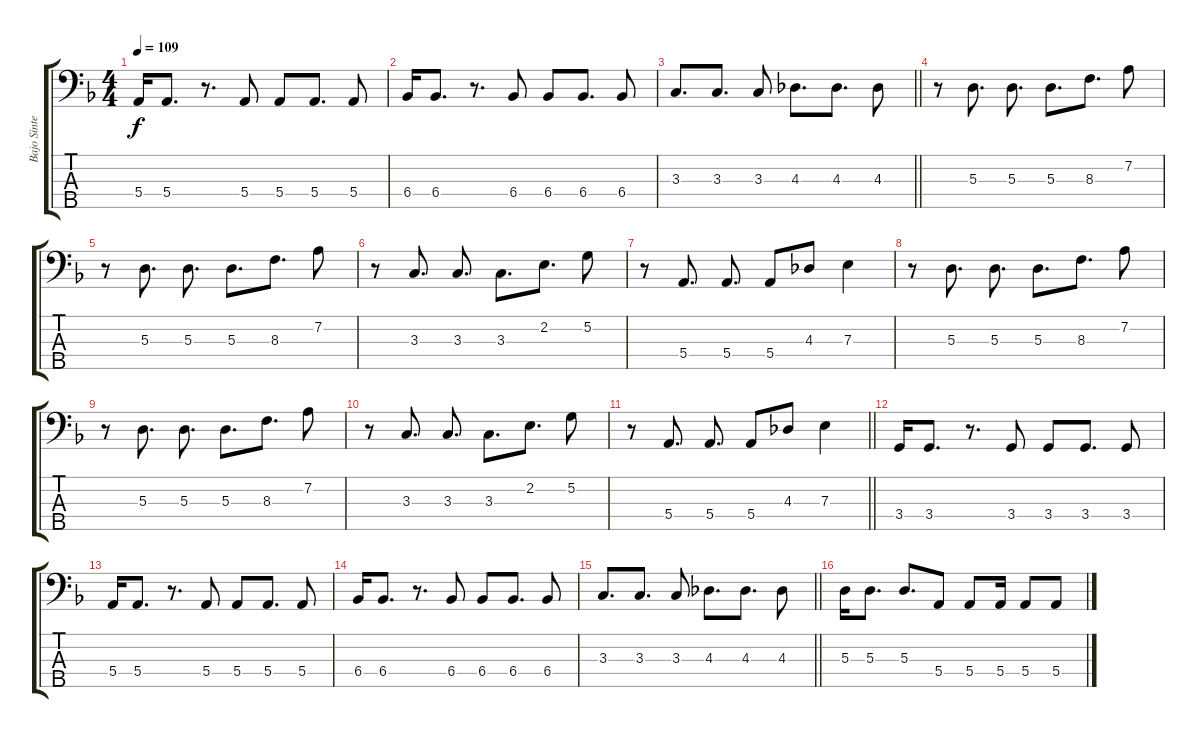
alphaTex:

\track ("Bajo Sintetizado" "Bajo Sinte") {instrument synthbass1}
\staff {score tabs}
\tuning (G2 D2 A1 E1 B0) {hide}
\ts (4 4)
\tempo 109
\clef f4
\ks dminor
5.4.16{dy f} 5.4.8{d} r.8{d} 5.4.8 5.4.8 5.4.8{d} 5.4.8 |
6.4.16 6.4.8{d} r.8{d} 6.4.8 6.4.8 6.4.8{d} 6.4.8 |
\barLineRight lightlight
3.3.8{d} 3.3.8{d} 3.3.8 4.3.8{d} 4.3.8{d} 4.3.8 |
r.8 5.3.8{d} 5.3.8{d} 5.3.8{d} 8.3.8{d} 7.2.8 |
r.8 5.3.8{d} 5.3.8{d} 5.3.8{d} 8.3.8{d} 7.2.8 |
r.8 3.3.8{d} 3.3.8{d} 3.3.8{d} 2.2.8{d} 5.2.8 |
r.8 5.4.8{d} 5.4.8{d} 5.4.8 4.3.8 7.3.4 |
r.8 5.3.8{d} 5.3.8{d} 5.3.8{d} 8.3.8{d} 7.2.8 |
r.8 5.3.8{d} 5.3.8{d} 5.3.8{d} 8.3.8{d} 7.2.8 |
r.8 3.3.8{d} 3.3.8{d} 3.3.8{d} 2.2.8{d} 5.2.8 |
\barLineRight lightlight
r.8 5.4.8{d} 5.4.8{d} 5.4.8 4.3.8 7.3.4 |
3.4.16 3.4.8{d} r.8{d} 3.4.8 3.4.8 3.4.8{d} 3.4.8 |
5.4.16 5.4.8{d} r.8{d} 5.4.8 5.4.8 5.4.8{d} 5.4.8 |
6.4.16 6.4.8{d} r.8{d} 6.4.8 6.4.8 6.4.8{d} 6.4.8 |
\barLineRight lightlight
3.3.8{d} 3.3.8{d} 3.3.8 4.3.8{d} 4.3.8{d} 4.3.8 |
5.3.16 5.3.8{d} 5.3.8{d} 5.4.8 5.4.8 5.4.16 5.4.8 5.4.8
